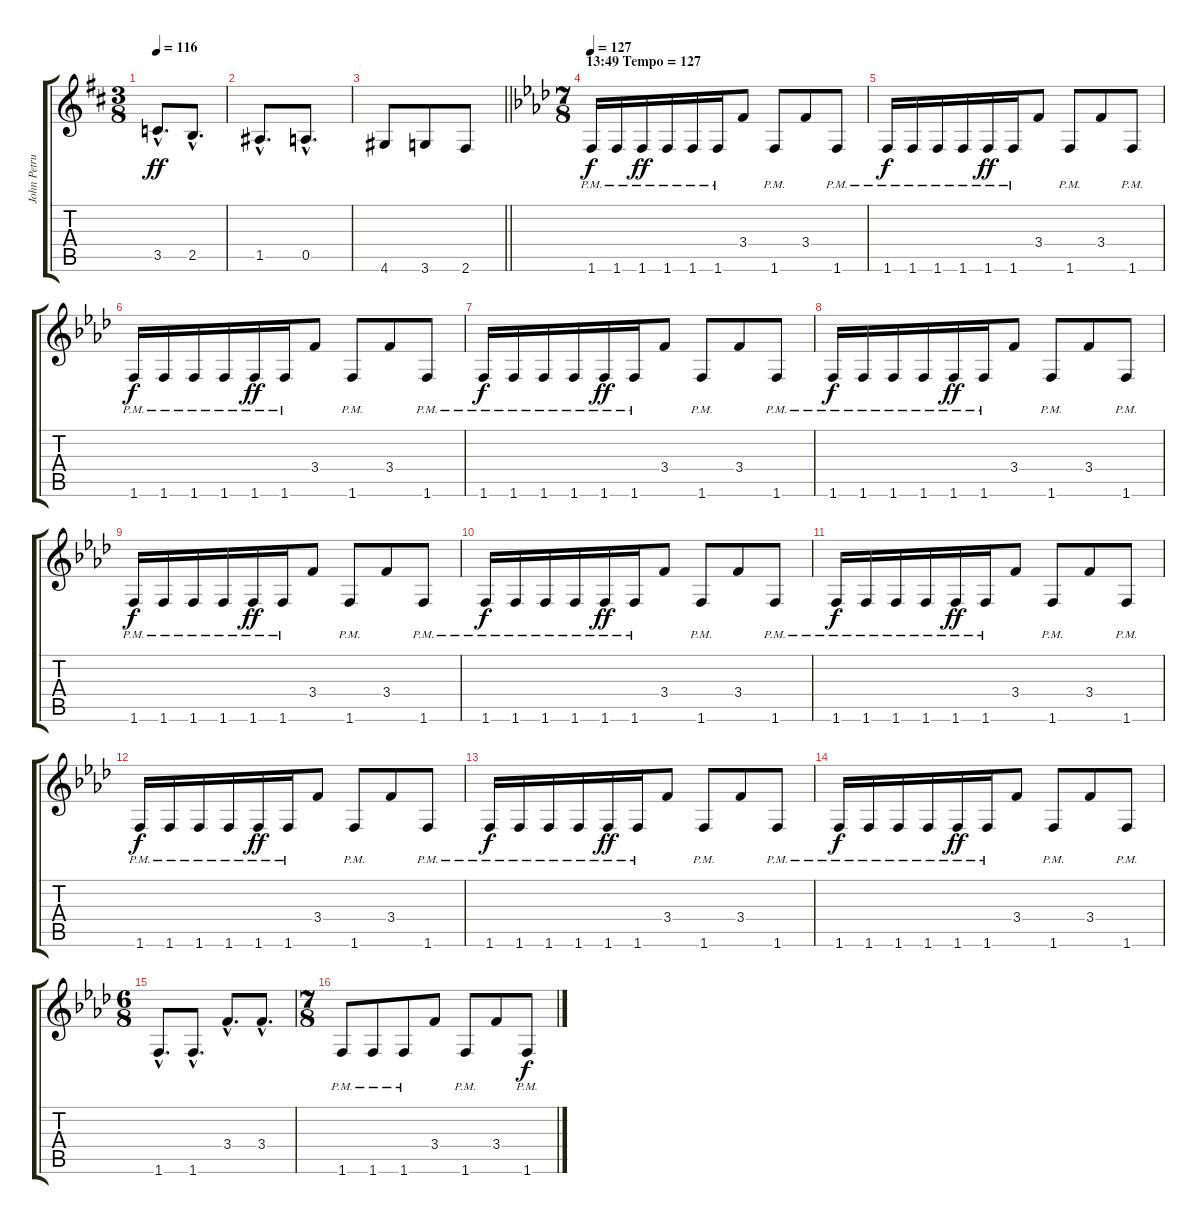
\track ("John Petrucci - Guitar 1 w/dist." "John Petru") {instrument distortionguitar}
\staff {score tabs}
\tuning (E4 B3 G3 D3 A2 E2) {hide}
\ts (3 8)
\tempo 116
\clef g2
\ks d
3.5{hac}.8{d dy ff} 2.5{hac}.8{d} |
1.5{hac}.8{d} 0.5{hac}.8{d} |
\barLineRight lightlight
4.6.8 3.6.8 2.6.8 |
\ts (7 8)
\section ("" "13:49 Tempo = 127")
\tempo 127
\ks ab
1.6{pm}.16{dy f volume 13} 1.6{pm}.16 1.6{pm}.16{dy ff} 1.6{pm}.16 1.6{pm}.16 1.6{pm}.16 3.4.8 1.6{pm}.8 3.4.8 1.6{pm}.8 |
1.6{pm}.16{dy f} 1.6{pm}.16 1.6{pm}.16 1.6{pm}.16 1.6{pm}.16{dy ff} 1.6{pm}.16 3.4.8 1.6{pm}.8 3.4.8 1.6{pm}.8 |
1.6{pm}.16{dy f} 1.6{pm}.16 1.6{pm}.16 1.6{pm}.16 1.6{pm}.16{dy ff} 1.6{pm}.16 3.4.8 1.6{pm}.8 3.4.8 1.6{pm}.8 |
1.6{pm}.16{dy f} 1.6{pm}.16 1.6{pm}.16 1.6{pm}.16 1.6{pm}.16{dy ff} 1.6{pm}.16 3.4.8 1.6{pm}.8 3.4.8 1.6{pm}.8 |
1.6{pm}.16{dy f} 1.6{pm}.16 1.6{pm}.16 1.6{pm}.16 1.6{pm}.16{dy ff} 1.6{pm}.16 3.4.8 1.6{pm}.8 3.4.8 1.6{pm}.8 |
1.6{pm}.16{dy f} 1.6{pm}.16 1.6{pm}.16 1.6{pm}.16 1.6{pm}.16{dy ff} 1.6{pm}.16 3.4.8 1.6{pm}.8 3.4.8 1.6{pm}.8 |
1.6{pm}.16{dy f} 1.6{pm}.16 1.6{pm}.16 1.6{pm}.16 1.6{pm}.16{dy ff} 1.6{pm}.16 3.4.8 1.6{pm}.8 3.4.8 1.6{pm}.8 |
1.6{pm}.16{dy f} 1.6{pm}.16 1.6{pm}.16 1.6{pm}.16 1.6{pm}.16{dy ff} 1.6{pm}.16 3.4.8 1.6{pm}.8 3.4.8 1.6{pm}.8 |
1.6{pm}.16{dy f} 1.6{pm}.16 1.6{pm}.16 1.6{pm}.16 1.6{pm}.16{dy ff} 1.6{pm}.16 3.4.8 1.6{pm}.8 3.4.8 1.6{pm}.8 |
1.6{pm}.16{dy f} 1.6{pm}.16 1.6{pm}.16 1.6{pm}.16 1.6{pm}.16{dy ff} 1.6{pm}.16 3.4.8 1.6{pm}.8 3.4.8 1.6{pm}.8 |
1.6{pm}.16{dy f} 1.6{pm}.16 1.6{pm}.16 1.6{pm}.16 1.6{pm}.16{dy ff} 1.6{pm}.16 3.4.8 1.6{pm}.8 3.4.8 1.6{pm}.8 |
\ts (6 8)
1.6{hac}.8{d} 1.6{hac}.8{d} 3.4{hac}.8{d} 3.4{hac}.8{d} |
\ts (7 8)
1.6{pm}.8 1.6{pm}.8 1.6{pm}.8 3.4.8 1.6{pm}.8 3.4.8 1.6{pm}.8{dy f}
